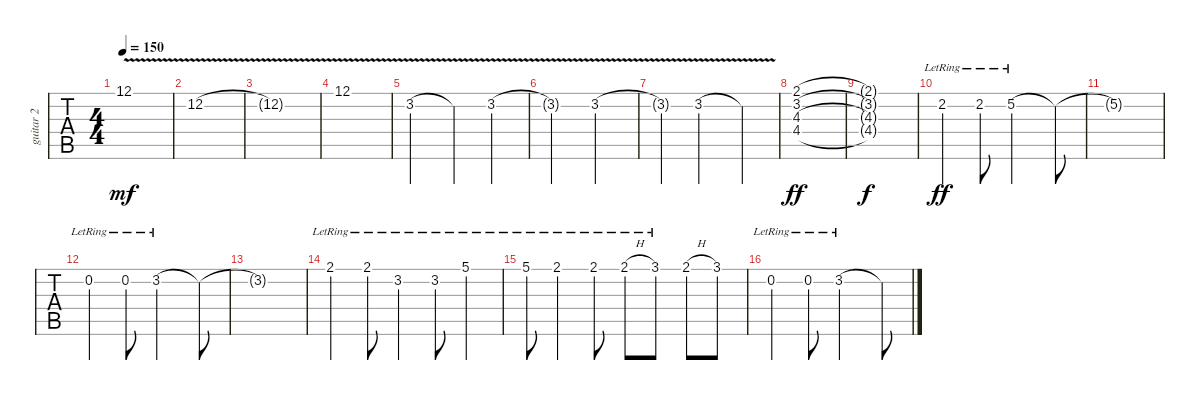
\track ("guitar 2" "guitar 2") {instrument distortionguitar}
\staff {tabs}
\tuning (E4 B3 G3 D3 A2 E2) {hide}
\ts (4 4)
\tempo 150
\clef g2
\ks c
12.1{v}.1{dy mf} |
12.2{v}.1 |
12.2{v t}.1 |
12.1{v}.1 |
3.2{v}.2 3.2{t}.4 3.2{v}.4 |
3.2{t}.2 3.2{v}.2 |
3.2{t}.4 3.2{v}.2 3.2{t}.4 |
(2.1 3.2 4.3 4.4).1{dy ff} |
(2.1{t} 3.2{t} 4.3{t} 4.4{t}).1{dy f} |
2.2{lr}.4{dy ff} 2.2{lr}.8 5.2{lr}.2 5.2{t}.8 |
5.2{t}.1 |
0.2{lr}.4 0.2{lr}.8 3.2{lr}.2 3.2{t}.8 |
3.2{t}.1 |
2.1{lr}.4 2.1{lr}.8 3.2{lr}.4 3.2{lr}.8 5.1{lr}.4 |
5.1{lr}.8 2.1{lr}.4 2.1{lr}.8 2.1{h lr}.8 3.1{lr}.8 2.1{h}.8 3.1.8 |
0.2{lr}.4 0.2{lr}.8 3.2{lr}.2 3.2{t}.8
